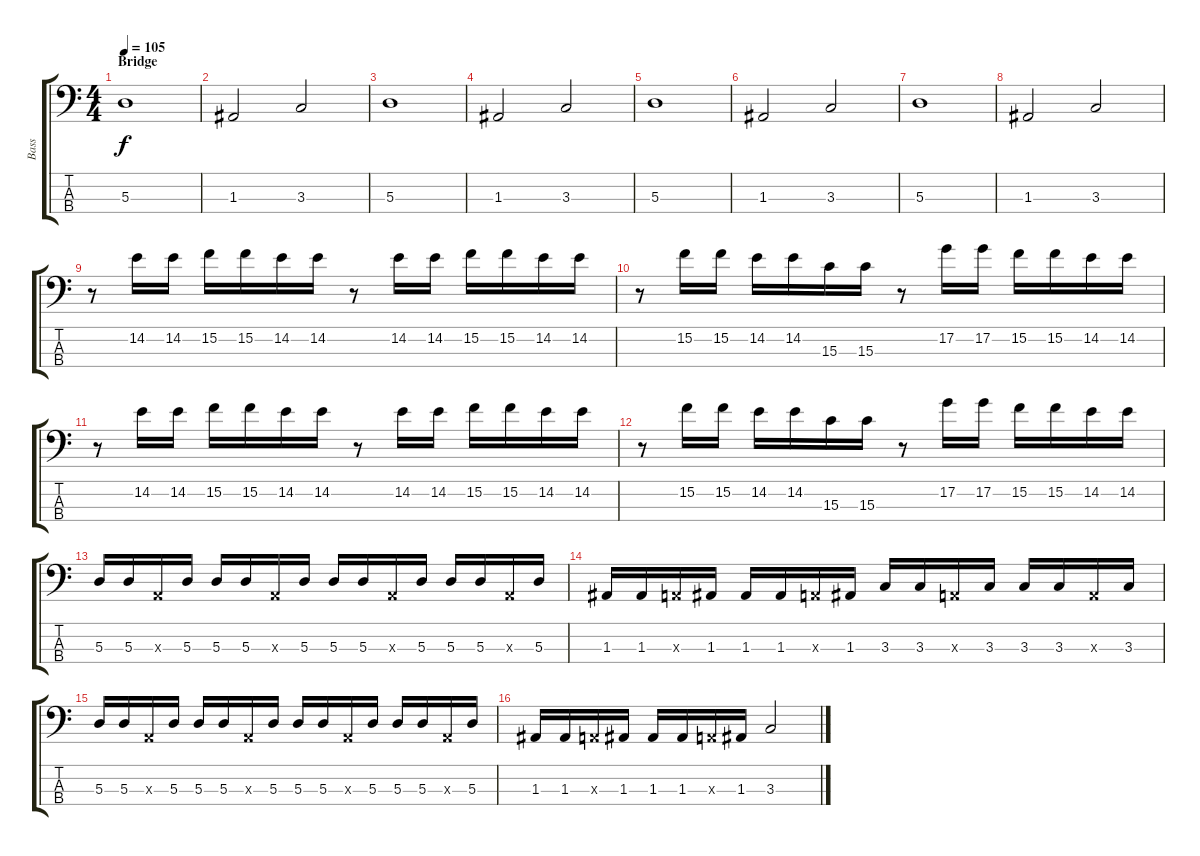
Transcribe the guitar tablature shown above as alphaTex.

\track ("Bass" "Bass") {instrument electricbasspick}
\staff {score tabs}
\tuning (G2 D2 A1 E1) {hide}
\ts (4 4)
\section ("" "Bridge")
\tempo 105
\clef f4
\ks c
5.3.1{dy f} |
1.3.2 3.3.2 |
5.3.1 |
1.3.2 3.3.2 |
5.3.1 |
1.3.2 3.3.2 |
5.3.1 |
1.3.2 3.3.2 |
r.8 14.2.16 14.2.16 15.2.16 15.2.16 14.2.16 14.2.16 r.8 14.2.16 14.2.16 15.2.16 15.2.16 14.2.16 14.2.16 |
r.8 15.2.16 15.2.16 14.2.16 14.2.16 15.3.16 15.3.16 r.8 17.2.16 17.2.16 15.2.16 15.2.16 14.2.16 14.2.16 |
r.8 14.2.16 14.2.16 15.2.16 15.2.16 14.2.16 14.2.16 r.8 14.2.16 14.2.16 15.2.16 15.2.16 14.2.16 14.2.16 |
r.8 15.2.16 15.2.16 14.2.16 14.2.16 15.3.16 15.3.16 r.8 17.2.16 17.2.16 15.2.16 15.2.16 14.2.16 14.2.16 |
5.3.16 5.3.16 0.3{x}.16 5.3.16 5.3.16 5.3.16 0.3{x}.16 5.3.16 5.3.16 5.3.16 0.3{x}.16 5.3.16 5.3.16 5.3.16 0.3{x}.16 5.3.16 |
1.3.16 1.3.16 0.3{x}.16 1.3.16 1.3.16 1.3.16 0.3{x}.16 1.3.16 3.3.16 3.3.16 0.3{x}.16 3.3.16 3.3.16 3.3.16 0.3{x}.16 3.3.16 |
5.3.16 5.3.16 0.3{x}.16 5.3.16 5.3.16 5.3.16 0.3{x}.16 5.3.16 5.3.16 5.3.16 0.3{x}.16 5.3.16 5.3.16 5.3.16 0.3{x}.16 5.3.16 |
1.3.16 1.3.16 0.3{x}.16 1.3.16 1.3.16 1.3.16 0.3{x}.16 1.3.16 3.3.2
